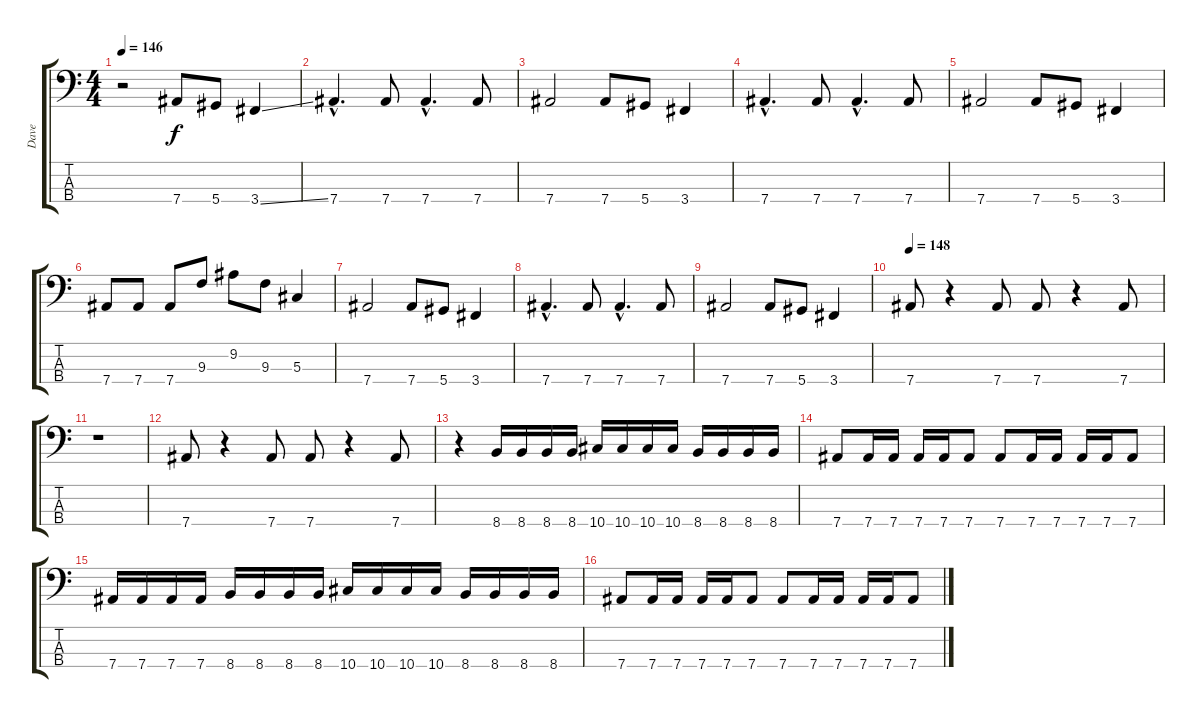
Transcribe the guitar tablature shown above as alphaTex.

\track ("Dave" "Dave") {instrument electricbasspick}
\staff {score tabs}
\tuning (Gb2 Db2 Ab1 Eb1) {hide}
\ts (4 4)
\tempo 146
\clef f4
\ks c
r.2{dy f} 7.4.8 5.4.8 3.4{ss}.4 |
7.4{hac}.4{d} 7.4.8 7.4{hac}.4{d} 7.4.8 |
7.4.2 7.4.8 5.4.8 3.4.4 |
7.4{hac}.4{d} 7.4.8 7.4{hac}.4{d} 7.4.8 |
7.4.2 7.4.8 5.4.8 3.4.4 |
7.4.8 7.4.8 7.4.8 9.3.8 9.2.8 9.3.8 5.3.4 |
7.4.2 7.4.8 5.4.8 3.4.4 |
7.4{hac}.4{d} 7.4.8 7.4{hac}.4{d} 7.4.8 |
7.4.2 7.4.8 5.4.8 3.4.4 |
\tempo 148
7.4.8 r.4 7.4.8 7.4.8 r.4 7.4.8 |
r.1 |
7.4.8 r.4 7.4.8 7.4.8 r.4 7.4.8 |
r.4 8.4.16 8.4.16 8.4.16 8.4.16 10.4.16 10.4.16 10.4.16 10.4.16 8.4.16 8.4.16 8.4.16 8.4.16 |
7.4.8 7.4.16 7.4.16 7.4.16 7.4.16 7.4.8 7.4.8 7.4.16 7.4.16 7.4.16 7.4.16 7.4.8 |
7.4.16 7.4.16 7.4.16 7.4.16 8.4.16 8.4.16 8.4.16 8.4.16 10.4.16 10.4.16 10.4.16 10.4.16 8.4.16 8.4.16 8.4.16 8.4.16 |
7.4.8 7.4.16 7.4.16 7.4.16 7.4.16 7.4.8 7.4.8 7.4.16 7.4.16 7.4.16 7.4.16 7.4.8
